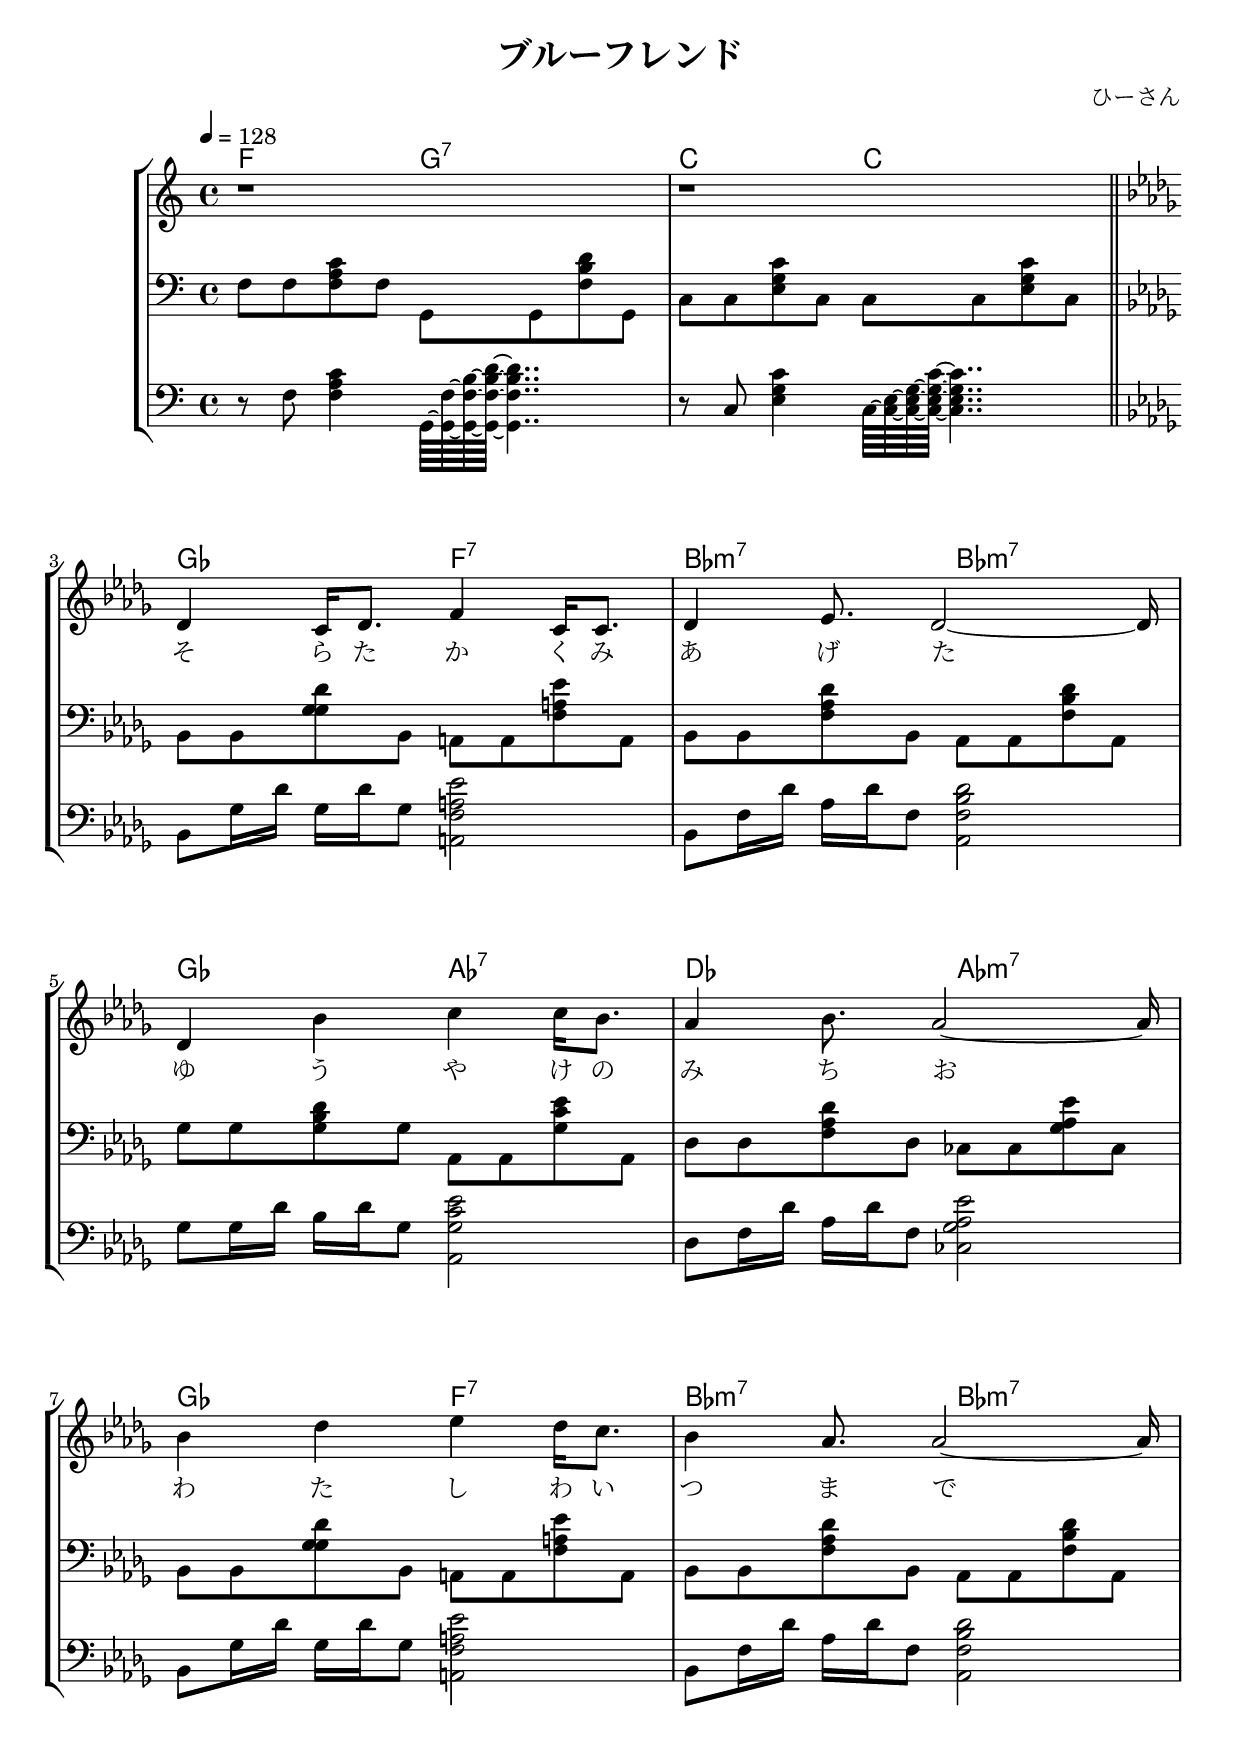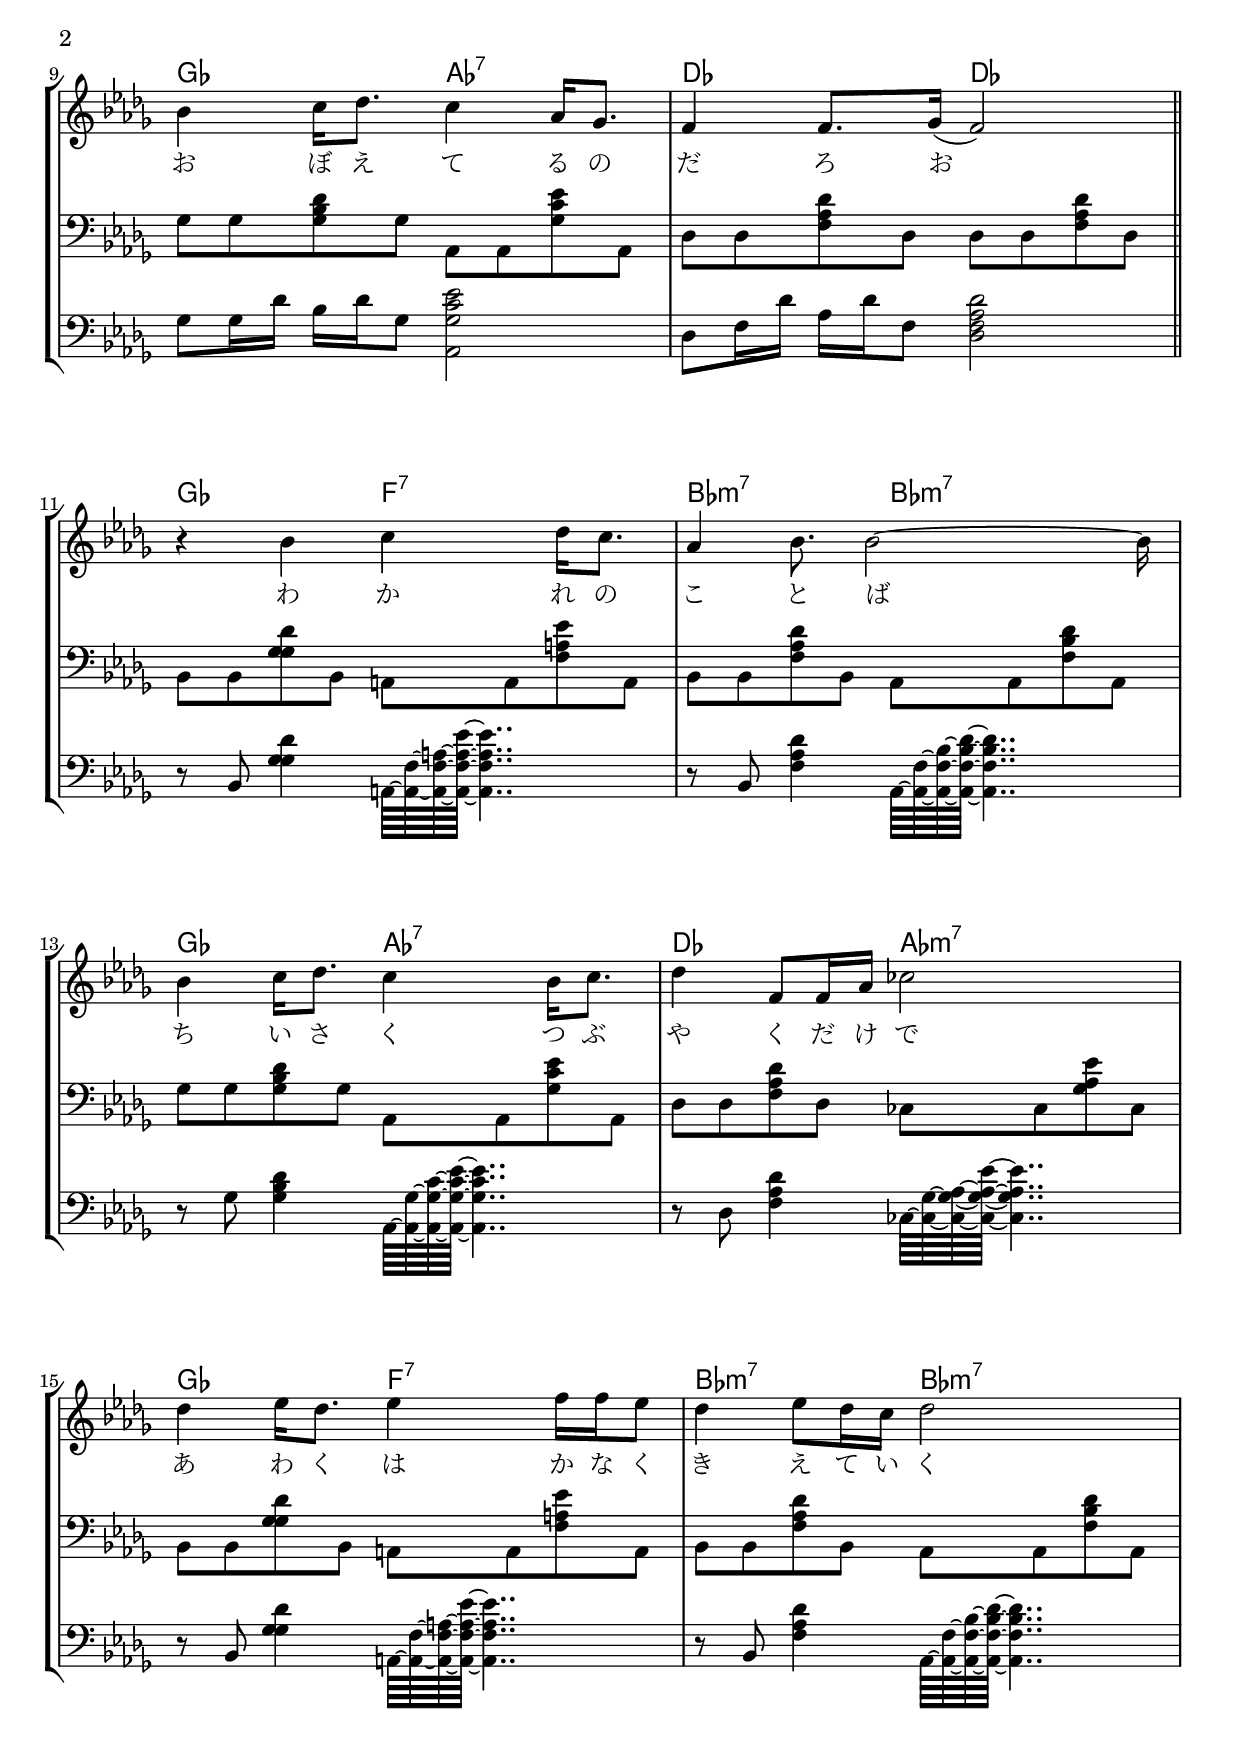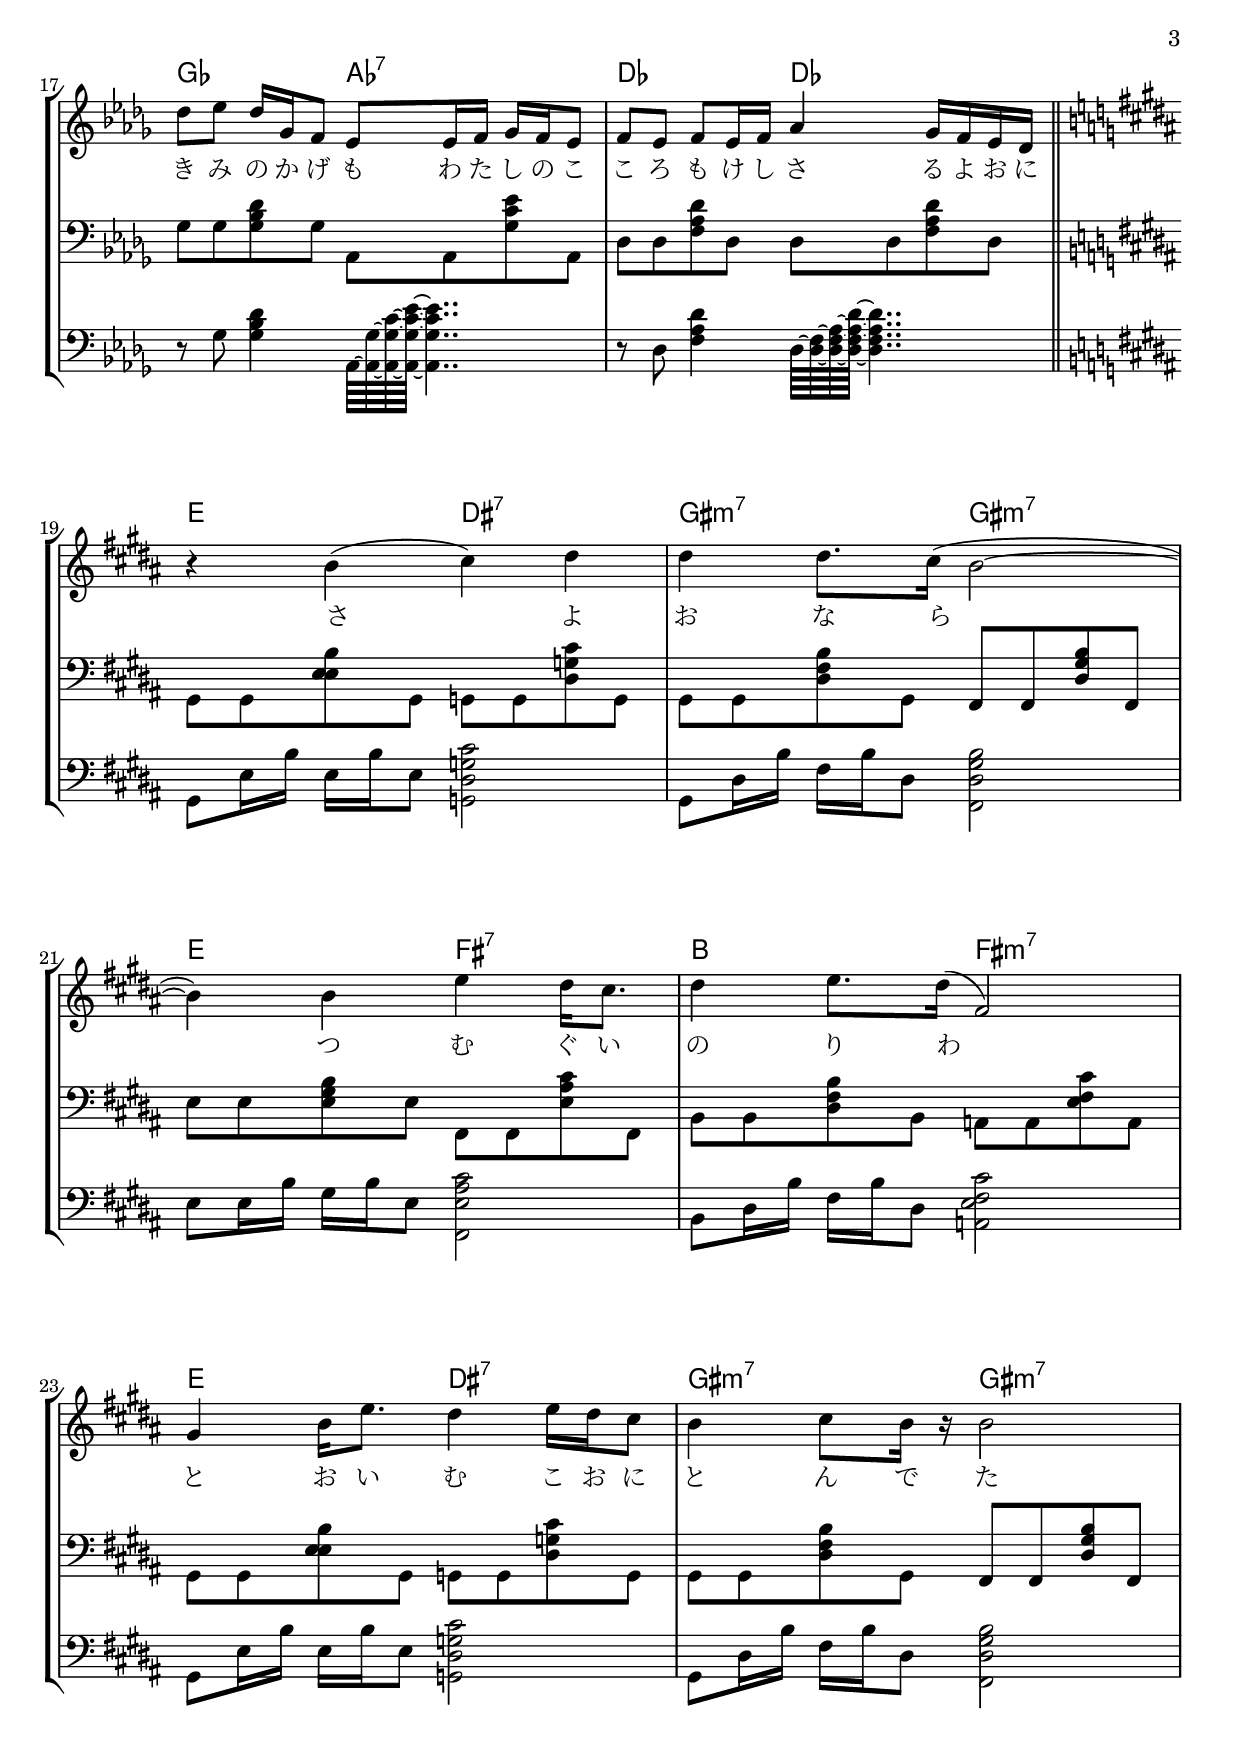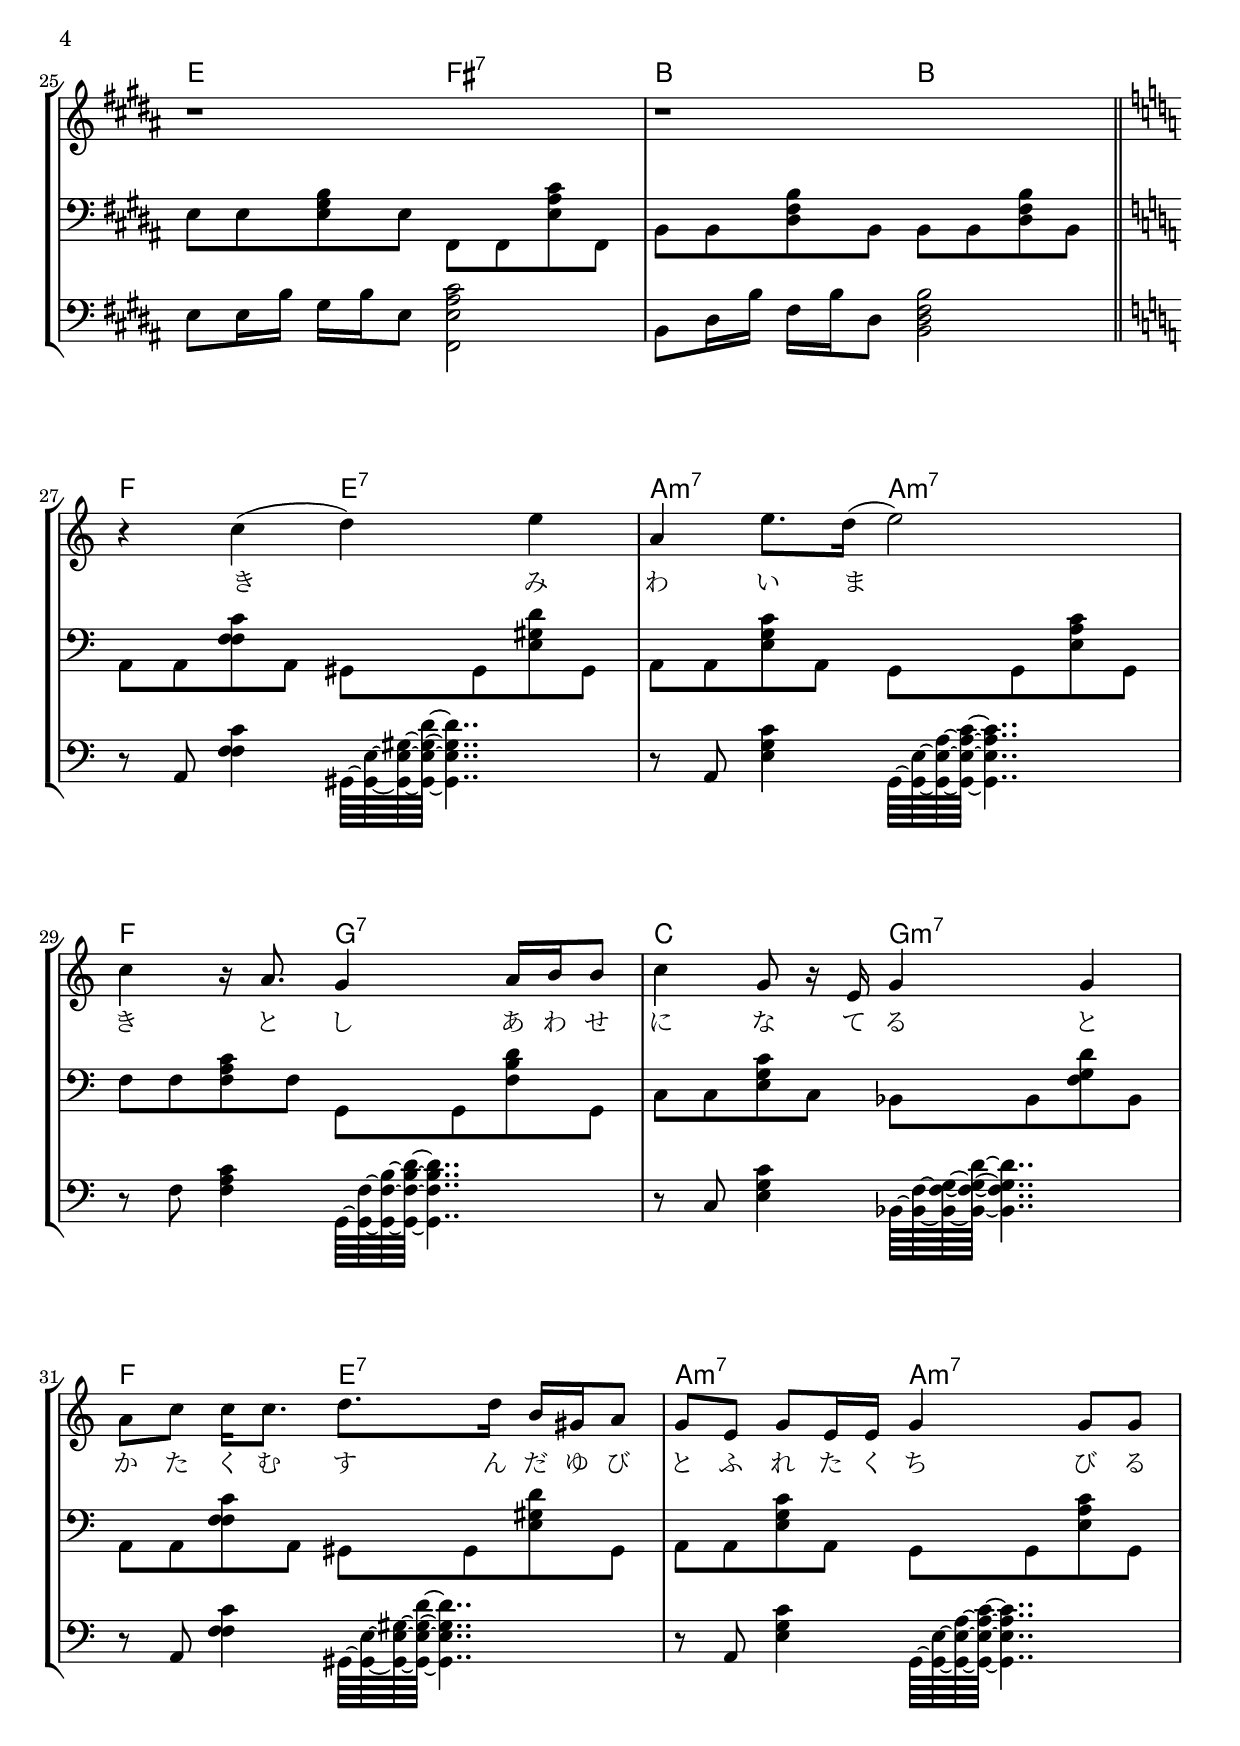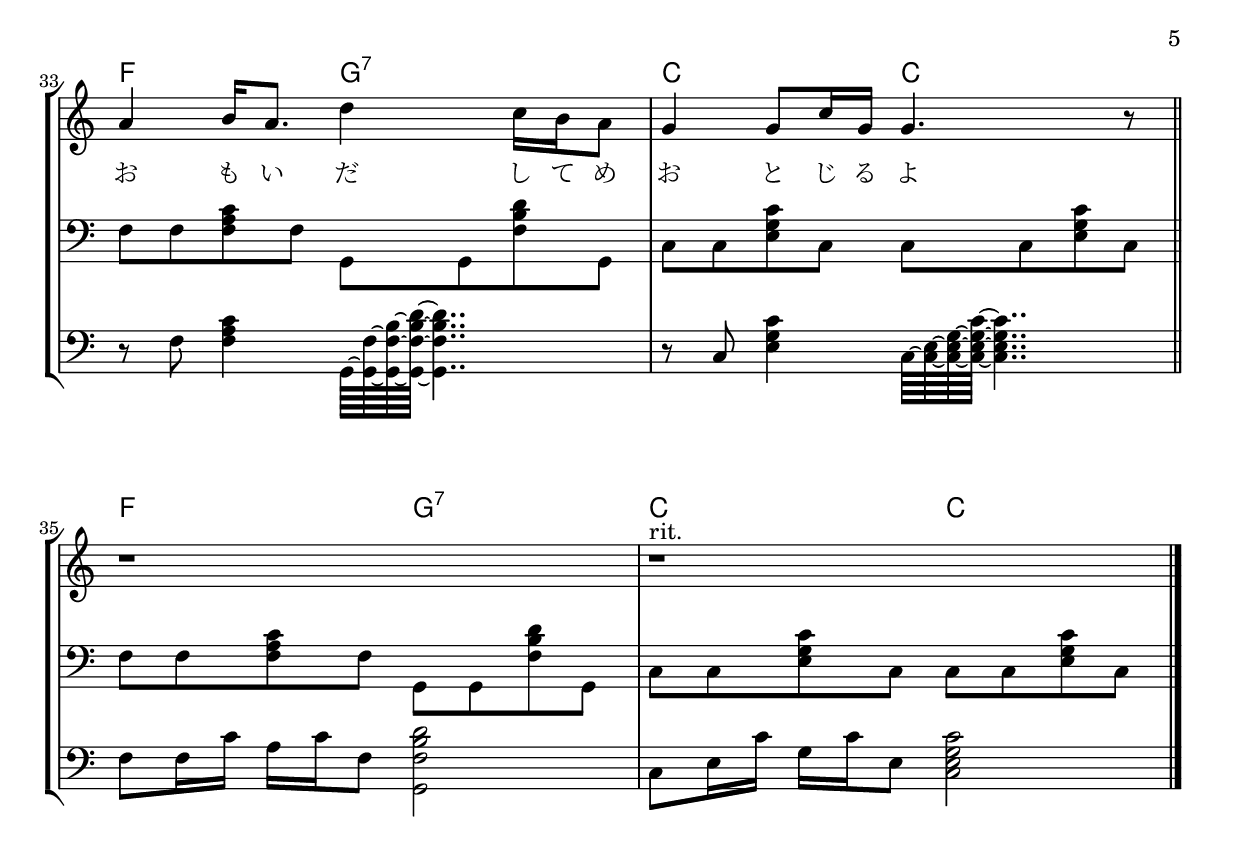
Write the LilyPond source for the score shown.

\version "2.12.1"

\header {
	title = \markup {ブルーフレンド}
	composer = \markup \center-column {ひーさん}
}

harmony = \chordmode {
	f2 g:7 c c 

	ges f:7 bes:min7 bes:min7 ges as:7 des as:min7 ges f:7 bes:min7 bes:min7 ges as:7 des des 

	ges f:7 bes:min7 bes:min7 ges as:7 des as:min7 ges f:7 bes:min7 bes:min7 ges as:7 des des 

	e dis:7 gis:min7 gis:min7 e fis:7 b fis:min7 e dis:7 gis:min7 gis:min7 e fis:7 b b 

	f e:7 a:min7 a:min7 f g:7 c g:min7 f e:7 a:min7 a:min7 f g:7 c c 

	f g:7 c c 
}

melody = {
	\key c \major
	\tempo 4 = 128
	r1 | r1   
	\set Staff.midiInstrument = #"fss0.39"
		\key des \major
 des'4  c'16  des'8.  f'4  c'16  c'8. 
	des'4  es'8.  des'2~des'16 
	des'4  bes'4  c''4  c''16  bes'8. 
	as'4  bes'8.  as'2~as'16 
	bes'4  des''4  es''4  des''16  c''8. 
	bes'4  as'8.  as'2~as'16 
	bes'4  c''16  des''8.  c''4  as'16  ges'8. 
	f'4  f'8.  ges'16  (f'2)
	\set Staff.midiInstrument = #"fss0.39"
	r4 bes'4  c''4  des''16  c''8. 
	as'4  bes'8.  bes'2~bes'16 
	bes'4  c''16  des''8.  c''4  bes'16  c''8. 
	des''4  f'8  f'16  as'16  ces''2 
	des''4  es''16  des''8.  es''4  f''16  f''16  es''8 
	des''4  es''8  des''16  c''16  des''2 
	des''8  es''8  des''16  ges'16  f'8  es'8  es'16  f'16  ges'16  f'16  es'8 
	f'8  es'8  f'8  es'16  f'16  as'4  ges'16  f'16  es'16  des'16
	\set Staff.midiInstrument = #"fss0.39"
		\key b \major
r4 b'4  (cis''4)  dis''4 
	dis''4  dis''8.  cis''16  (b'2~ 
	b'4)  b'4  e''4  dis''16  cis''8. 
	dis''4  e''8.  dis''16  (fis'2) 
	gis'4  b'16  e''8.  dis''4  e''16  dis''16  cis''8 
	b'4  cis''8  b'16  r16  b'2
	r1 r1 	\set Staff.midiInstrument = #"fss0.39"
		\key c \major
r4 c''4  (d''4)  e''4 
	a'4  e''8.  d''16  (e''2) 
	c''4  r16  a'8.  g'4  a'16  b'16  b'8 
	c''4  g'8  r16  e'16  g'4  g'4 
	a'8  c''8  c''16  c''8.  d''8.  d''16  b'16  gis'16  a'8 
	g'8  e'8  g'8  e'16  e'16  g'4  g'8  g'8 
	a'4  b'16  a'8.  d''4  c''16  b'16  a'8 
	g'4  g'8  c''16  g'16  g'4.  	r8 	r1 | r1^"rit." \bar "|."
}

words = \lyricmode {
	
	そ  ら  た  か  く  み  あ  げ  た  ゆ  う  や  け  の  み  ち  お  わ  た  し  わ  い  つ  ま  で  お  ぼ  え  て  る  の  だ  ろ  お  
	わ  か  れ  の  こ  と  ば  ち  い  さ  く  つ  ぶ  や  く  だ  け  で  あ  わ  く  は  か  な  く  き  え  て  い  く  き  み  の  か  げ  も  わ  た  し  の  こ  こ  ろ  も  け  し  さ  る  よ  お  に  
	さ  よ  お  な  ら  つ  む  ぐ  い  の  り  わ  と  お  い  む  こ  お  に  と  ん  で  た  
	き  み  わ  い  ま  き  と  し  あ  わ  せ  に  な  て  る  と  か  た  く  む  す  ん  だ  ゆ  び  と  ふ  れ  た  く  ち  び  る  お  も  い  だ  し  て  め  お  と  じ  る  よ  
	
}

tempochange = {
	\tempo 4 = 128
	r1 | r1 \bar "||"
	\tempo 4 = 128
	r1 | r1 | r1 | r1 | r1 | r1 | r1 | r1 \bar "||"
	\tempo 4 = 128
	r1 | r1 | r1 | r1 | r1 | r1 | r1 | r1 \bar "||"
	\tempo 4 = 128
	r1 | r1 | r1 | r1 | r1 | r1 | r1 | r1 \bar "||"
	\tempo 4 = 128
	r1 | r1 | r1 | r1 | r1 | r1 | r1 | r1 \bar "||"
	\tempo 4 = 128
	r1 | \tempo 4 = 96 r2 \tempo 4 = 85 r2 \bar "|."
}

mainacc = {
	\clef bass
	\set Staff.midiInstrument = #"Electric Bass (finger)"
	\key c \major
	\tempo 4 = 128
	f8 f8 <f a c'>8 f8
	g,8 g,8 <f b d'>8 g,8
	c8 c8 <e g c'>8 c8
	c8 c8 <e g c'>8 c8
	\bar "||"

	\set Staff.midiInstrument = #"Electric Bass (finger)"
	\key des \major
	bes,8 bes,8 <ges ges des'>8 bes,8
	a,8 a,8 <f a es'>8 a,8
	bes,8 bes,8 <f as des'>8 bes,8
	as,8 as,8 <f bes des'>8 as,8
	ges8 ges8 <ges bes des'>8 ges8
	as,8 as,8 <ges c' es'>8 as,8
	des8 des8 <f as des'>8 des8
	ces8 ces8 <ges as es'>8 ces8
	bes,8 bes,8 <ges ges des'>8 bes,8
	a,8 a,8 <f a es'>8 a,8
	bes,8 bes,8 <f as des'>8 bes,8
	as,8 as,8 <f bes des'>8 as,8
	ges8 ges8 <ges bes des'>8 ges8
	as,8 as,8 <ges c' es'>8 as,8
	des8 des8 <f as des'>8 des8
	des8 des8 <f as des'>8 des8
	\bar "||"

	\set Staff.midiInstrument = #"Electric Bass (finger)"
	bes,8 bes,8 <ges ges des'>8 bes,8
	a,8 a,8 <f a es'>8 a,8
	bes,8 bes,8 <f as des'>8 bes,8
	as,8 as,8 <f bes des'>8 as,8
	ges8 ges8 <ges bes des'>8 ges8
	as,8 as,8 <ges c' es'>8 as,8
	des8 des8 <f as des'>8 des8
	ces8 ces8 <ges as es'>8 ces8
	bes,8 bes,8 <ges ges des'>8 bes,8
	a,8 a,8 <f a es'>8 a,8
	bes,8 bes,8 <f as des'>8 bes,8
	as,8 as,8 <f bes des'>8 as,8
	ges8 ges8 <ges bes des'>8 ges8
	as,8 as,8 <ges c' es'>8 as,8
	des8 des8 <f as des'>8 des8
	des8 des8 <f as des'>8 des8
	\bar "||"

	\set Staff.midiInstrument = #"Electric Bass (finger)"
	\key b \major
	gis,8 gis,8 <e e b>8 gis,8
	g,8 g,8 <dis g cis'>8 g,8
	gis,8 gis,8 <dis fis b>8 gis,8
	fis,8 fis,8 <dis gis b>8 fis,8
	e8 e8 <e gis b>8 e8
	fis,8 fis,8 <e ais cis'>8 fis,8
	b,8 b,8 <dis fis b>8 b,8
	a,8 a,8 <e fis cis'>8 a,8
	gis,8 gis,8 <e e b>8 gis,8
	g,8 g,8 <dis g cis'>8 g,8
	gis,8 gis,8 <dis fis b>8 gis,8
	fis,8 fis,8 <dis gis b>8 fis,8
	e8 e8 <e gis b>8 e8
	fis,8 fis,8 <e ais cis'>8 fis,8
	b,8 b,8 <dis fis b>8 b,8
	b,8 b,8 <dis fis b>8 b,8
	\bar "||"

	\set Staff.midiInstrument = #"Electric Bass (finger)"
	\key c \major
	a,8 a,8 <f f c'>8 a,8
	gis,8 gis,8 <e gis d'>8 gis,8
	a,8 a,8 <e g c'>8 a,8
	g,8 g,8 <e a c'>8 g,8
	f8 f8 <f a c'>8 f8
	g,8 g,8 <f b d'>8 g,8
	c8 c8 <e g c'>8 c8
	bes,8 bes,8 <f g d'>8 bes,8
	a,8 a,8 <f f c'>8 a,8
	gis,8 gis,8 <e gis d'>8 gis,8
	a,8 a,8 <e g c'>8 a,8
	g,8 g,8 <e a c'>8 g,8
	f8 f8 <f a c'>8 f8
	g,8 g,8 <f b d'>8 g,8
	c8 c8 <e g c'>8 c8
	c8 c8 <e g c'>8 c8
	\bar "||"

	\set Staff.midiInstrument = #"Electric Bass (finger)"
	f8 f8 <f a c'>8 f8
	g,8 g,8 <f b d'>8 g,8
	c8 c8 <e g c'>8 c8
	c8 c8 <e g c'>8 c8
	\bar "|."
}

subacc = {
	\clef bass
	\set Staff.midiInstrument = #"Violin"
	\key c \major
	\tempo 4 = 128
	r8 f8 <f a c'>4
	g,64~ <g,~ f~> <g,~ f~ b~> <g, f b d'>~ <g, f b d'>4..
	r8 c8 <e g c'>4
	c64~ <c~ e~> <c~ e~ g~> <c e g c'>~ <c e g c'>4..
	\bar "||"

	\set Staff.midiInstrument = #"Violin"
	\key des \major
	bes,8 ges16 des' ges des' ges8
	<a, f a es'>2
	bes,8 f16 des' as des' f8
	<as, f bes des'>2
	ges8 ges16 des' bes des' ges8
	<as, ges c' es'>2
	des8 f16 des' as des' f8
	<ces ges as es'>2
	bes,8 ges16 des' ges des' ges8
	<a, f a es'>2
	bes,8 f16 des' as des' f8
	<as, f bes des'>2
	ges8 ges16 des' bes des' ges8
	<as, ges c' es'>2
	des8 f16 des' as des' f8
	<des f as des'>2
	\bar "||"

	\set Staff.midiInstrument = #"Violin"
	r8 bes,8 <ges ges des'>4
	a,64~ <a,~ f~> <a,~ f~ a~> <a, f a es'>~ <a, f a es'>4..
	r8 bes,8 <f as des'>4
	as,64~ <as,~ f~> <as,~ f~ bes~> <as, f bes des'>~ <as, f bes des'>4..
	r8 ges8 <ges bes des'>4
	as,64~ <as,~ ges~> <as,~ ges~ c'~> <as, ges c' es'>~ <as, ges c' es'>4..
	r8 des8 <f as des'>4
	ces64~ <ces~ ges~> <ces~ ges~ as~> <ces ges as es'>~ <ces ges as es'>4..
	r8 bes,8 <ges ges des'>4
	a,64~ <a,~ f~> <a,~ f~ a~> <a, f a es'>~ <a, f a es'>4..
	r8 bes,8 <f as des'>4
	as,64~ <as,~ f~> <as,~ f~ bes~> <as, f bes des'>~ <as, f bes des'>4..
	r8 ges8 <ges bes des'>4
	as,64~ <as,~ ges~> <as,~ ges~ c'~> <as, ges c' es'>~ <as, ges c' es'>4..
	r8 des8 <f as des'>4
	des64~ <des~ f~> <des~ f~ as~> <des f as des'>~ <des f as des'>4..
	\bar "||"

	\set Staff.midiInstrument = #"Violin"
	\key b \major
	gis,8 e16 b e b e8
	<g, dis g cis'>2
	gis,8 dis16 b fis b dis8
	<fis, dis gis b>2
	e8 e16 b gis b e8
	<fis, e ais cis'>2
	b,8 dis16 b fis b dis8
	<a, e fis cis'>2
	gis,8 e16 b e b e8
	<g, dis g cis'>2
	gis,8 dis16 b fis b dis8
	<fis, dis gis b>2
	e8 e16 b gis b e8
	<fis, e ais cis'>2
	b,8 dis16 b fis b dis8
	<b, dis fis b>2
	\bar "||"

	\set Staff.midiInstrument = #"Violin"
	\key c \major
	r8 a,8 <f f c'>4
	gis,64~ <gis,~ e~> <gis,~ e~ gis~> <gis, e gis d'>~ <gis, e gis d'>4..
	r8 a,8 <e g c'>4
	g,64~ <g,~ e~> <g,~ e~ a~> <g, e a c'>~ <g, e a c'>4..
	r8 f8 <f a c'>4
	g,64~ <g,~ f~> <g,~ f~ b~> <g, f b d'>~ <g, f b d'>4..
	r8 c8 <e g c'>4
	bes,64~ <bes,~ f~> <bes,~ f~ g~> <bes, f g d'>~ <bes, f g d'>4..
	r8 a,8 <f f c'>4
	gis,64~ <gis,~ e~> <gis,~ e~ gis~> <gis, e gis d'>~ <gis, e gis d'>4..
	r8 a,8 <e g c'>4
	g,64~ <g,~ e~> <g,~ e~ a~> <g, e a c'>~ <g, e a c'>4..
	r8 f8 <f a c'>4
	g,64~ <g,~ f~> <g,~ f~ b~> <g, f b d'>~ <g, f b d'>4..
	r8 c8 <e g c'>4
	c64~ <c~ e~> <c~ e~ g~> <c e g c'>~ <c e g c'>4..
	\bar "||"

	\set Staff.midiInstrument = #"Violin"
	f8 f16 c' a c' f8
	<g, f b d'>2
	c8 e16 c' g c' e8
	<c e g c'>2
	\bar "|."
}

percA = {
	\drummode {
	hh8 hh8 hh8 hh8 hh8 hh8 hh8 hh8  |hh8 hh8 hh8 hh8 hh8 hh8 hh4  \bar "||"
	hh8 hh8 hh8 hh8 hh8 hh8 hh8 hh8  |hh8 hh8 hh8 hh8 hh8 hh8 hh8 hh8  |hh8 hh8 hh8 hh8 hh8 hh8 hh8 hh8  |hh8 hh8 hh8 hh8 hh8 hh8 hh8 hh8  |hh8 hh8 hh8 hh8 hh8 hh8 hh8 hh8  |hh8 hh8 hh8 hh8 hh8 hh8 hh8 hh8  |hh8 hh8 hh8 hh8 hh8 hh8 hh8 hh8  |hh8 hh8 hh8 hh8 hh8 hh8 hh4  \bar "||"
	hh8 hh8 hh8 hh8 hh8 hh8 hh8 hh8  |hh8 hh8 hh8 hh8 hh8 hh8 hh8 hh8  |hh8 hh8 hh8 hh8 hh8 hh8 hh8 hh8  |hh8 hh8 hh8 hh8 hh8 hh8 hh8 hh8  |hh8 hh8 hh8 hh8 hh8 hh8 hh8 hh8  |hh8 hh8 hh8 hh8 hh8 hh8 hh8 hh8  |hh8 hh8 hh8 hh8 hh8 hh8 hh8 hh8  |hh8 hh8 hh8 hh8 hh8 hh8 hh4  \bar "||"
	hh8 hh8 hh8 hh8 hh8 hh8 hh8 hh8  |hh8 hh8 hh8 hh8 hh8 hh8 hh8 hh8  |hh8 hh8 hh8 hh8 hh8 hh8 hh8 hh8  |hh8 hh8 hh8 hh8 hh8 hh8 hh8 hh8  |hh8 hh8 hh8 hh8 hh8 hh8 hh8 hh8  |hh8 hh8 hh8 hh8 hh8 hh8 hh8 hh8  |hh8 hh8 hh8 hh8 hh8 hh8 hh8 hh8  |hh8 hh8 hh8 hh8 hh8 hh8 hh4  \bar "||"
	hh8 hh8 hh8 hh8 hh8 hh8 hh8 hh8  |hh8 hh8 hh8 hh8 hh8 hh8 hh8 hh8  |hh8 hh8 hh8 hh8 hh8 hh8 hh8 hh8  |hh8 hh8 hh8 hh8 hh8 hh8 hh8 hh8  |hh8 hh8 hh8 hh8 hh8 hh8 hh8 hh8  |hh8 hh8 hh8 hh8 hh8 hh8 hh8 hh8  |hh8 hh8 hh8 hh8 hh8 hh8 hh8 hh8  |hh8 hh8 hh8 hh8 hh8 hh8 hh4  \bar "||"
	hh8 hh8 hh8 hh8 hh8 hh8 hh8 hh8  |hh8 hh8 hh8 hh8 hh8 hh8 hh4  \bar "|."
	}
}

percB = {
	\drummode {
	bd4. bd8 bd4. bd8  |bd4. bd8 bd2  \bar "||"
	bd4. bd8 bd4. bd8  |bd4. bd8 bd4. bd8  |bd4. bd8 bd4. bd8  |bd4. bd8 bd4. bd8  |bd4. bd8 bd4. bd8  |bd4. bd8 bd4. bd8  |bd4. bd8 bd4. bd8  |bd4. bd8 bd2  \bar "||"
	bd4. bd8 bd4. bd8  |bd4. bd8 bd4. bd8  |bd4. bd8 bd4. bd8  |bd4. bd8 bd4. bd8  |bd4. bd8 bd4. bd8  |bd4. bd8 bd4. bd8  |bd4. bd8 bd4. bd8  |bd4. bd8 bd2  \bar "||"
	bd4. bd8 bd4. bd8  |bd4. bd8 bd4. bd8  |bd4. bd8 bd4. bd8  |bd4. bd8 bd4. bd8  |bd4. bd8 bd4. bd8  |bd4. bd8 bd4. bd8  |bd4. bd8 bd4. bd8  |bd4. bd8 bd2  \bar "||"
	bd4. bd8 bd4. bd8  |bd4. bd8 bd4. bd8  |bd4. bd8 bd4. bd8  |bd4. bd8 bd4. bd8  |bd4. bd8 bd4. bd8  |bd4. bd8 bd4. bd8  |bd4. bd8 bd4. bd8  |bd4. bd8 bd2  \bar "||"
	bd4. bd8 bd4. bd8  |bd4. bd8 bd2  \bar "|."
	}
}

percC = {
	\drummode {
	r8 ss4 ss8 ss4. ss8  |r8 ss4 ss8 ss2  \bar "||"
	r8 ss4 ss8 ss4. ss8  |r8 ss4 ss8 ss2  |r8 ss4 ss8 ss4. ss8  |r8 ss4 ss8 ss4. ss8  |r8 ss4 ss8 ss4. ss8  |r8 ss4 ss8 ss2  |r8 ss4 ss8 ss4. ss8  |r8 ss4 ss8 ss2  \bar "||"
	r8 ss4 ss8 ss4. ss8  |r8 ss4 ss8 ss2  |r8 ss4 ss8 ss4. ss8  |r8 ss4 ss8 ss4. ss8  |r8 ss4 ss8 ss4. ss8  |r8 ss4 ss8 ss2  |r8 ss4 ss8 ss4. ss8  |r8 ss4 ss8 ss2  \bar "||"
	r8 ss4 ss8 ss4. ss8  |r8 ss4 ss8 ss2  |r8 ss4 ss8 ss4. ss8  |r8 ss4 ss8 ss4. ss8  |r8 ss4 ss8 ss4. ss8  |r8 ss4 ss8 ss2  |r8 ss4 ss8 ss4. ss8  |r8 ss4 ss8 ss2  \bar "||"
	r8 ss4 ss8 ss4. ss8  |r8 ss4 ss8 ss2  |r8 ss4 ss8 ss4. ss8  |r8 ss4 ss8 ss4. ss8  |r8 ss4 ss8 ss4. ss8  |r8 ss4 ss8 ss2  |r8 ss4 ss8 ss4. ss8  |r8 ss4 ss8 ss2  \bar "||"
	r8 ss4 ss8 ss4. ss8  |r8 ss4 ss8 ss2  \bar "|."
	}
}

percD = {
	\drummode {
	r8 hhp2 r8 hhp4  |r8 hhp2 r8 hhp4  \bar "||"
	r8 hhp2 r8 hhp4  |r8 hhp2 r8 hhp4  |r8 hhp2 r8 hhp4  |r8 hhp2 r8 hhp4  |r8 hhp2 r8 hhp4  |r8 hhp2 r8 hhp4  |r8 hhp2 r8 hhp4  |r8 hhp2 r8 hhp4  \bar "||"
	r8 hhp2 r8 hhp4  |r8 hhp2 r8 hhp4  |r8 hhp2 r8 hhp4  |r8 hhp2 r8 hhp4  |r8 hhp2 r8 hhp4  |r8 hhp2 r8 hhp4  |r8 hhp2 r8 hhp4  |r8 hhp2 r8 hhp4  \bar "||"
	r8 hhp2 r8 hhp4  |r8 hhp2 r8 hhp4  |r8 hhp2 r8 hhp4  |r8 hhp2 r8 hhp4  |r8 hhp2 r8 hhp4  |r8 hhp2 r8 hhp4  |r8 hhp2 r8 hhp4  |r8 hhp2 r8 hhp4  \bar "||"
	r8 hhp2 r8 hhp4  |r8 hhp2 r8 hhp4  |r8 hhp2 r8 hhp4  |r8 hhp2 r8 hhp4  |r8 hhp2 r8 hhp4  |r8 hhp2 r8 hhp4  |r8 hhp2 r8 hhp4  |r8 hhp2 r8 hhp4  \bar "||"
	r8 hhp2 r8 hhp4  |r8 hhp2 r8 hhp4  \bar "|."
	}
}

percE = {
	\drummode {
	r1  |r2 r8 cymr8 cymr4  \bar "||"
	r1  |r1  |r1  |r2 r8 cymr8 cymr4  |r1  |r1  |r1  |r2 r8 cymr8 cymr4  \bar "||"
	r1  |r1  |r1  |r2 r8 cymr8 cymr4  |r1  |r1  |r1  |r2 r8 cymr8 cymr4  \bar "||"
	r1  |r1  |r1  |r2 r8 cymr8 cymr4  |r1  |r1  |r1  |r2 r8 cymr8 cymr4  \bar "||"
	r1  |r1  |r1  |r2 r8 cymr8 cymr4  |r1  |r1  |r1  |r2 r8 cymr8 cymr4  \bar "||"
	r1  |r2 r8 cymr8 cymr4  \bar "|."
	}
}

\score {
	<<
		\new StaffGroup <<
			\new ChordNames {\harmony}
			\new Voice = "melody" {\melody}
			\new Lyrics \lyricsto "melody" \words
			\new Staff = "mainacc" {\mainacc}
			\new Staff = "subacc" {\subacc}
		>>
	>>
	\layout { }
}
